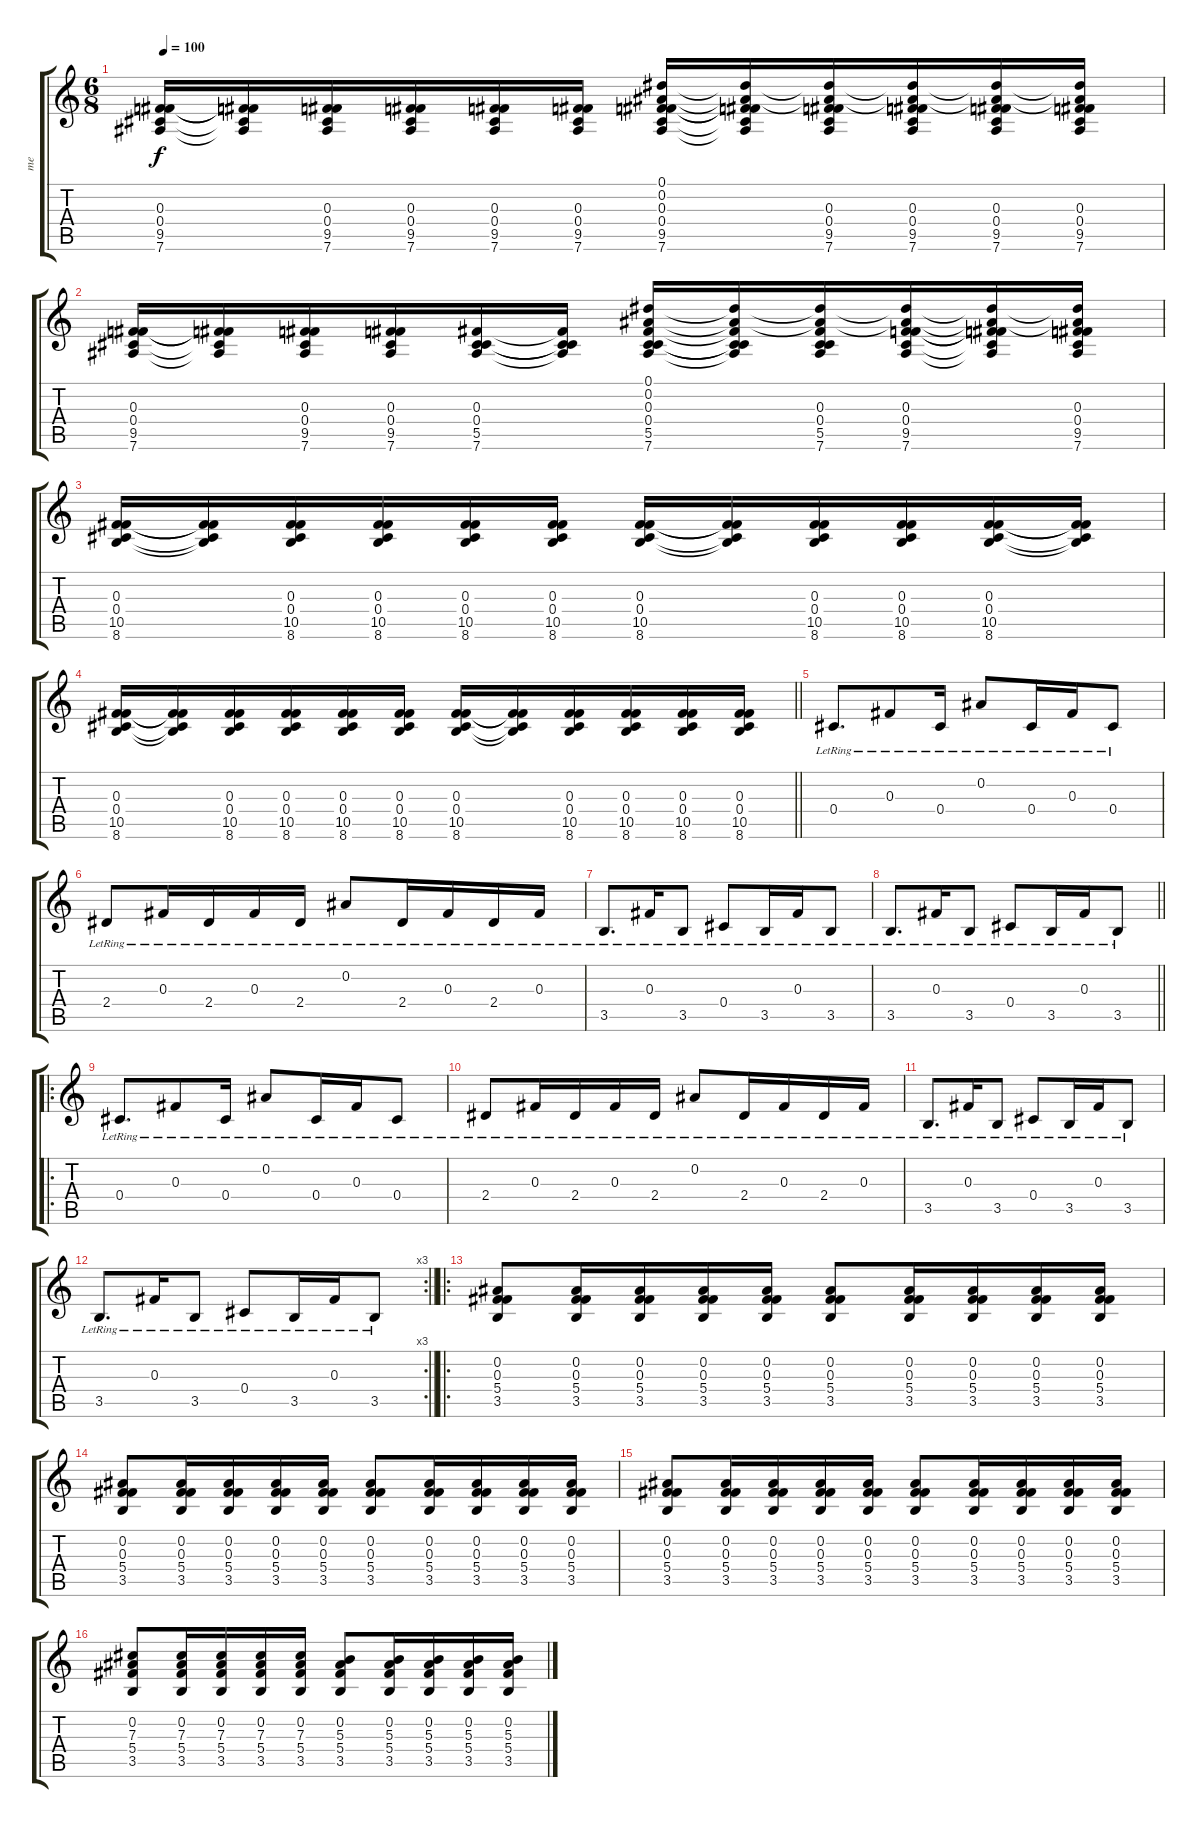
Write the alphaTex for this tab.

\track ("me" "me") {instrument electricguitarjazz}
\staff {score tabs}
\tuning (Eb4 Bb3 Gb3 Db3 Ab2 Eb2) {hide}
\ts (6 8)
\tempo 100
\clef g2
\ks c
(0.3 0.4 9.5 7.6).16{dy f} (0.3{t} 0.4{t} 9.5{t} 7.6{t}).16 (0.3 0.4 9.5 7.6).16 (0.3 0.4 9.5 7.6).16 (0.3 0.4 9.5 7.6).16 (0.3 0.4 9.5 7.6).16 (0.1 0.2 0.3 0.4 9.5 7.6).16 (0.1{t} 0.2{t} 0.3{t} 0.4{t} 9.5{t} 7.6{t}).16 (0.1{t} 0.2{t} 0.3 0.4 9.5 7.6).16 (0.1{t} 0.2{t} 0.3 0.4 9.5 7.6).16 (0.1{t} 0.2{t} 0.3 0.4 9.5 7.6).16 (0.1{t} 0.2{t} 0.3 0.4 9.5 7.6).16 |
(0.3 0.4 9.5 7.6).16 (0.3{t} 0.4{t} 9.5{t} 7.6{t}).16 (0.3 0.4 9.5 7.6).16 (0.3 0.4 9.5 7.6).16 (0.3 0.4 5.5 7.6).16 (0.3{t} 0.4{t} 5.5{t} 7.6{t}).16 (0.1 0.2 0.3 0.4 5.5 7.6).16 (0.1{t} 0.2{t} 0.3{t} 0.4{t} 5.5{t} 7.6{t}).16 (0.1{t} 0.2{t} 0.3 0.4 5.5 7.6).16 (0.1{t} 0.2{t} 0.3 0.4 9.5 7.6).16 (0.1{t} 0.2{t} 0.3{t} 0.4{t} 9.5{t} 7.6{t}).16 (0.1{t} 0.2{t} 0.3 0.4 9.5 7.6).16 |
(0.3 0.4 10.5 8.6).16 (0.3{t} 0.4{t} 10.5{t} 8.6{t}).16 (0.3 0.4 10.5 8.6).16 (0.3 0.4 10.5 8.6).16 (0.3 0.4 10.5 8.6).16 (0.3 0.4 10.5 8.6).16 (0.3 0.4 10.5 8.6).16 (0.3{t} 0.4{t} 10.5{t} 8.6{t}).16 (0.3 0.4 10.5 8.6).16 (0.3 0.4 10.5 8.6).16 (0.3 0.4 10.5 8.6).16 (0.3{t} 0.4{t} 10.5{t} 8.6{t}).16 |
\barLineRight lightlight
(0.3 0.4 10.5 8.6).16 (0.3{t} 0.4{t} 10.5{t} 8.6{t}).16 (0.3 0.4 10.5 8.6).16 (0.3 0.4 10.5 8.6).16 (0.3 0.4 10.5 8.6).16 (0.3 0.4 10.5 8.6).16 (0.3 0.4 10.5 8.6).16 (0.3{t} 0.4{t} 10.5{t} 8.6{t}).16 (0.3 0.4 10.5 8.6).16 (0.3 0.4 10.5 8.6).16 (0.3 0.4 10.5 8.6).16 (0.3 0.4 10.5 8.6).16 |
0.4{lr}.8{d instrument electricguitarjazz} 0.3{lr}.8 0.4{lr}.16 0.2{lr}.8 0.4{lr}.16 0.3{lr}.16 0.4{lr}.8 |
2.4{lr}.8 0.3{lr}.16 2.4{lr}.16 0.3{lr}.16 2.4{lr}.16 0.2{lr}.8 2.4{lr}.16 0.3{lr}.16 2.4{lr}.16 0.3{lr}.16 |
3.5{lr}.8{d} 0.3{lr}.16 3.5{lr}.8 0.4{lr}.8 3.5{lr}.16 0.3{lr}.16 3.5{lr}.8 |
\barLineRight lightlight
3.5{lr}.8{d} 0.3{lr}.16 3.5{lr}.8 0.4{lr}.8 3.5{lr}.16 0.3{lr}.16 3.5{lr}.8 |
\ro
0.4{lr}.8{d} 0.3{lr}.8 0.4{lr}.16 0.2{lr}.8 0.4{lr}.16 0.3{lr}.16 0.4{lr}.8 |
2.4{lr}.8 0.3{lr}.16 2.4{lr}.16 0.3{lr}.16 2.4{lr}.16 0.2{lr}.8 2.4{lr}.16 0.3{lr}.16 2.4{lr}.16 0.3{lr}.16 |
3.5{lr}.8{d} 0.3{lr}.16 3.5{lr}.8 0.4{lr}.8 3.5{lr}.16 0.3{lr}.16 3.5{lr}.8 |
\rc 3
\barLineRight lightlight
3.5{lr}.8{d} 0.3{lr}.16 3.5{lr}.8 0.4{lr}.8 3.5{lr}.16 0.3{lr}.16 3.5{lr}.8 |
\ro
(0.2 0.3 5.4 3.5).8{instrument overdrivenguitar} (0.2 0.3 5.4 3.5).16 (0.2 0.3 5.4 3.5).16 (0.2 0.3 5.4 3.5).16 (0.2 0.3 5.4 3.5).16 (0.2 0.3 5.4 3.5).8 (0.2 0.3 5.4 3.5).16 (0.2 0.3 5.4 3.5).16 (0.2 0.3 5.4 3.5).16 (0.2 0.3 5.4 3.5).16 |
(0.2 0.3 5.4 3.5).8 (0.2 0.3 5.4 3.5).16 (0.2 0.3 5.4 3.5).16 (0.2 0.3 5.4 3.5).16 (0.2 0.3 5.4 3.5).16 (0.2 0.3 5.4 3.5).8 (0.2 0.3 5.4 3.5).16 (0.2 0.3 5.4 3.5).16 (0.2 0.3 5.4 3.5).16 (0.2 0.3 5.4 3.5).16 |
(0.2 0.3 5.4 3.5).8 (0.2 0.3 5.4 3.5).16 (0.2 0.3 5.4 3.5).16 (0.2 0.3 5.4 3.5).16 (0.2 0.3 5.4 3.5).16 (0.2 0.3 5.4 3.5).8 (0.2 0.3 5.4 3.5).16 (0.2 0.3 5.4 3.5).16 (0.2 0.3 5.4 3.5).16 (0.2 0.3 5.4 3.5).16 |
(0.2 7.3 5.4 3.5).8 (0.2 7.3 5.4 3.5).16 (0.2 7.3 5.4 3.5).16 (0.2 7.3 5.4 3.5).16 (0.2 7.3 5.4 3.5).16 (0.2 5.3 5.4 3.5).8 (0.2 5.3 5.4 3.5).16 (0.2 5.3 5.4 3.5).16 (0.2 5.3 5.4 3.5).16 (0.2 5.3 5.4 3.5).16
